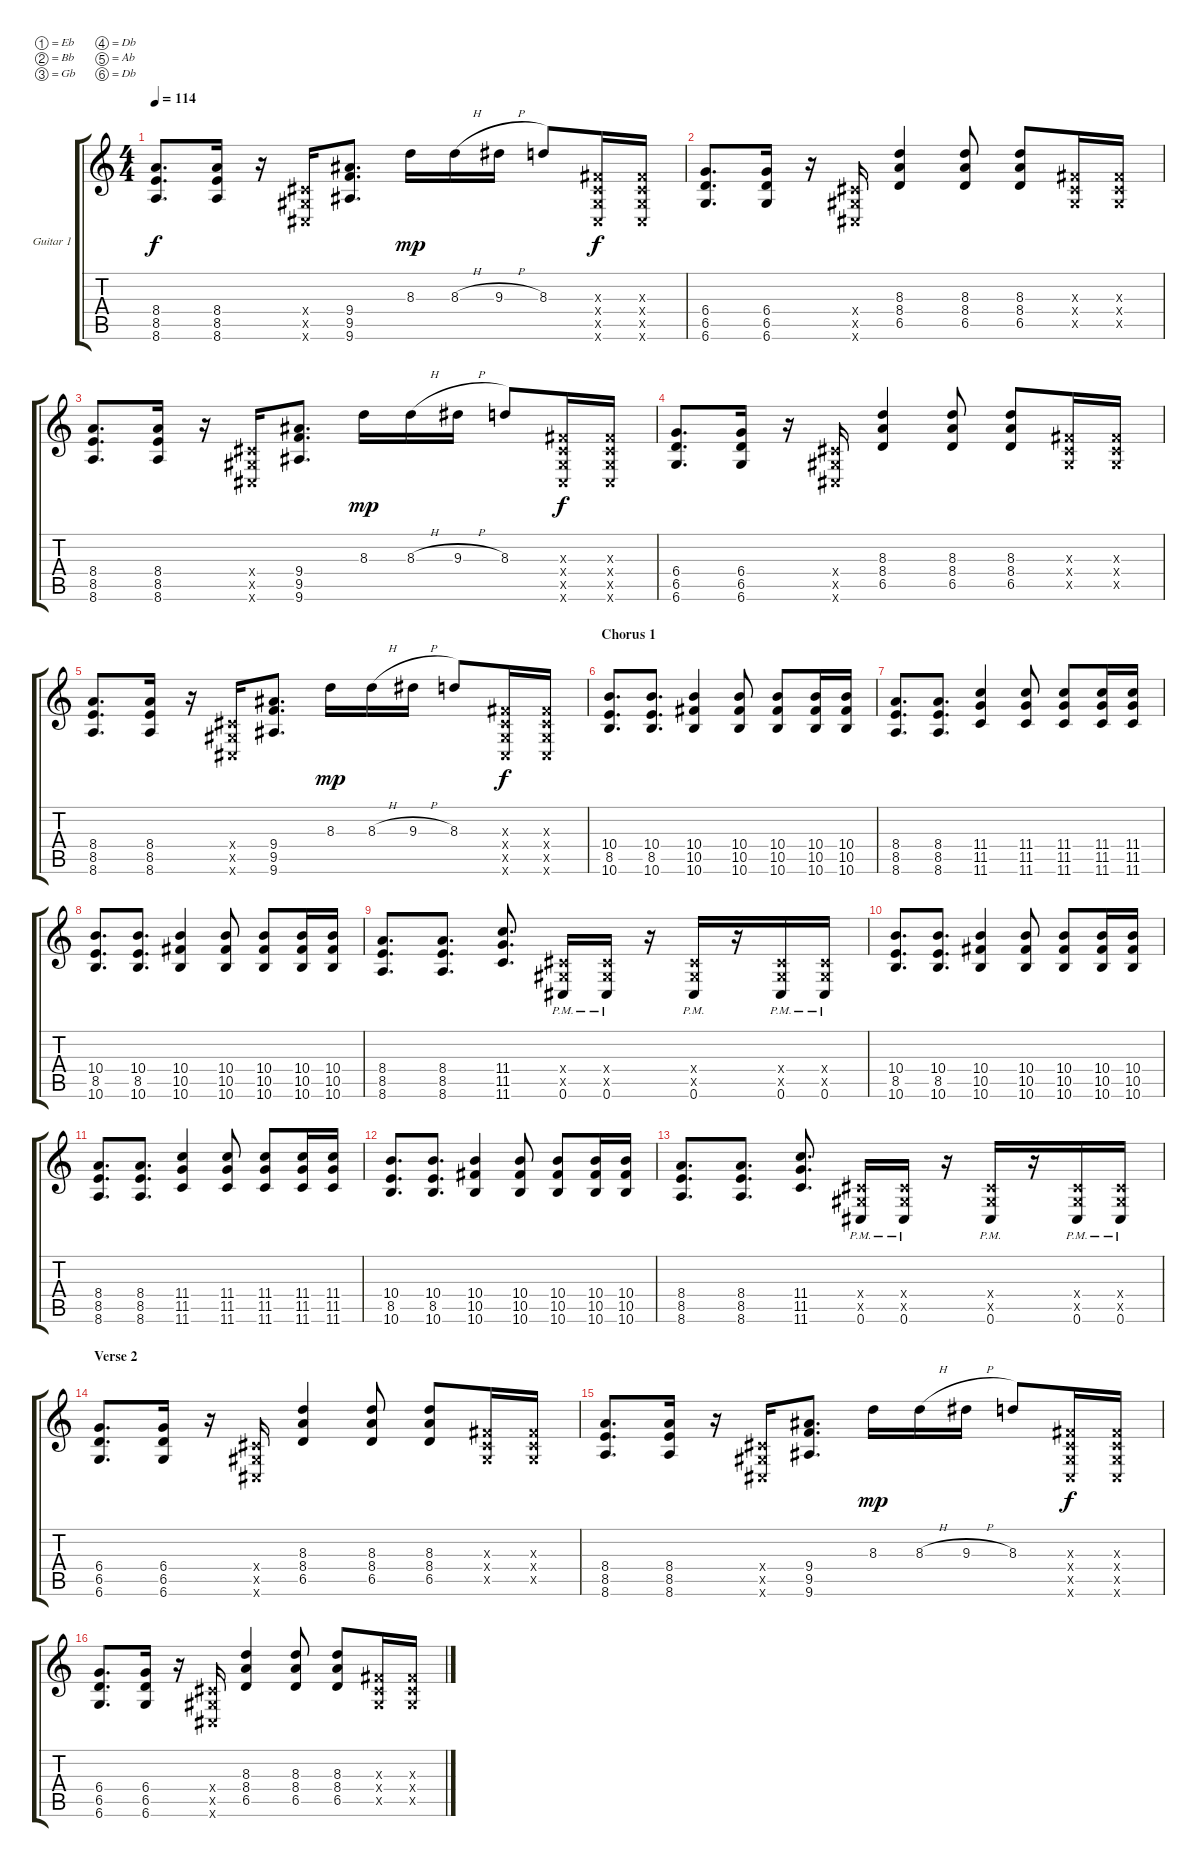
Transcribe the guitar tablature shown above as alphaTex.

\bracketExtendMode groupsimilarinstruments
\firstSystemTrackNameOrientation horizontal
\otherSystemsTrackNameOrientation horizontal
\track ("Guitar 1" "Guitar 1") {instrument overdrivenguitar}
\staff {score tabs}
\tuning (Eb4 Bb3 Gb3 Db3 Ab2 Db2)
\ts (4 4)
\tempo 114
\clef g2
\ks c
(8.4 8.5 8.6).8{d dy f} (8.4 8.5 8.6).16 r.16 (0.4{x} 0.5{x} 0.6{x}).16 (9.4 9.5 9.6).8{d} 8.3.16{dy mp} 8.3{h}.16 9.3{h}.16 8.3.8 (0.3{x} 0.4{x} 0.5{x} 0.6{x}).16{dy f} (0.3{x} 0.4{x} 0.5{x} 0.6{x}).16 |
(6.4 6.5 6.6).8{d} (6.4 6.5 6.6).16 r.16 (0.4{x} 0.5{x} 0.6{x}).16 (8.3 8.4 6.5).4 (8.3 8.4 6.5).8 (8.3 8.4 6.5).8 (0.3{x} 0.4{x} 0.5{x}).16 (0.3{x} 0.4{x} 0.5{x}).16 |
(8.4 8.5 8.6).8{d} (8.4 8.5 8.6).16 r.16 (0.4{x} 0.5{x} 0.6{x}).16 (9.4 9.5 9.6).8{d} 8.3.16{dy mp} 8.3{h}.16 9.3{h}.16 8.3.8 (0.3{x} 0.4{x} 0.5{x} 0.6{x}).16{dy f} (0.3{x} 0.4{x} 0.5{x} 0.6{x}).16 |
(6.4 6.5 6.6).8{d} (6.4 6.5 6.6).16 r.16 (0.4{x} 0.5{x} 0.6{x}).16 (8.3 8.4 6.5).4 (8.3 8.4 6.5).8 (8.3 8.4 6.5).8 (0.3{x} 0.4{x} 0.5{x}).16 (0.3{x} 0.4{x} 0.5{x}).16 |
(8.4 8.5 8.6).8{d} (8.4 8.5 8.6).16 r.16 (0.4{x} 0.5{x} 0.6{x}).16 (9.4 9.5 9.6).8{d} 8.3.16{dy mp} 8.3{h}.16 9.3{h}.16 8.3.8 (0.3{x} 0.4{x} 0.5{x} 0.6{x}).16{dy f} (0.3{x} 0.4{x} 0.5{x} 0.6{x}).16 |
\section ("" "Chorus 1")
(10.4 8.5 10.6).8{d} (10.4 8.5 10.6).8{d} (10.4 10.5 10.6).4 (10.4 10.5 10.6).8 (10.4 10.5 10.6).8 (10.4 10.5 10.6).16 (10.4 10.5 10.6).16 |
(8.4 8.5 8.6).8{d} (8.4 8.5 8.6).8{d} (11.4 11.5 11.6).4 (11.4 11.5 11.6).8 (11.4 11.5 11.6).8 (11.4 11.5 11.6).16 (11.4 11.5 11.6).16 |
(10.4 8.5 10.6).8{d} (10.4 8.5 10.6).8{d} (10.4 10.5 10.6).4 (10.4 10.5 10.6).8 (10.4 10.5 10.6).8 (10.4 10.5 10.6).16 (10.4 10.5 10.6).16 |
(8.4 8.5 8.6).8{d} (8.4 8.5 8.6).8{d} (11.4 11.5 11.6).8{d} (0.4{x} 0.5{x} 0.6{pm}).16 (0.4{x} 0.5{x} 0.6{pm}).16 r.16 (0.4{x} 0.5{x} 0.6{pm}).16 r.16 (0.4{x} 0.5{x} 0.6{pm}).16 (0.4{x} 0.5{x} 0.6{pm}).16 |
(10.4 8.5 10.6).8{d} (10.4 8.5 10.6).8{d} (10.4 10.5 10.6).4 (10.4 10.5 10.6).8 (10.4 10.5 10.6).8 (10.4 10.5 10.6).16 (10.4 10.5 10.6).16 |
(8.4 8.5 8.6).8{d} (8.4 8.5 8.6).8{d} (11.4 11.5 11.6).4 (11.4 11.5 11.6).8 (11.4 11.5 11.6).8 (11.4 11.5 11.6).16 (11.4 11.5 11.6).16 |
(10.4 8.5 10.6).8{d} (10.4 8.5 10.6).8{d} (10.4 10.5 10.6).4 (10.4 10.5 10.6).8 (10.4 10.5 10.6).8 (10.4 10.5 10.6).16 (10.4 10.5 10.6).16 |
(8.4 8.5 8.6).8{d} (8.4 8.5 8.6).8{d} (11.4 11.5 11.6).8{d} (0.4{x} 0.5{x} 0.6{pm}).16 (0.4{x} 0.5{x} 0.6{pm}).16 r.16 (0.4{x} 0.5{x} 0.6{pm}).16 r.16 (0.4{x} 0.5{x} 0.6{pm}).16 (0.4{x} 0.5{x} 0.6{pm}).16 |
\section ("" "Verse 2")
(6.4 6.5 6.6).8{d} (6.4 6.5 6.6).16 r.16 (0.4{x} 0.5{x} 0.6{x}).16 (8.3 8.4 6.5).4 (8.3 8.4 6.5).8 (8.3 8.4 6.5).8 (0.3{x} 0.4{x} 0.5{x}).16 (0.3{x} 0.4{x} 0.5{x}).16 |
(8.4 8.5 8.6).8{d} (8.4 8.5 8.6).16 r.16 (0.4{x} 0.5{x} 0.6{x}).16 (9.4 9.5 9.6).8{d} 8.3.16{dy mp} 8.3{h}.16 9.3{h}.16 8.3.8 (0.3{x} 0.4{x} 0.5{x} 0.6{x}).16{dy f} (0.3{x} 0.4{x} 0.5{x} 0.6{x}).16 |
(6.4 6.5 6.6).8{d} (6.4 6.5 6.6).16 r.16 (0.4{x} 0.5{x} 0.6{x}).16 (8.3 8.4 6.5).4 (8.3 8.4 6.5).8 (8.3 8.4 6.5).8 (0.3{x} 0.4{x} 0.5{x}).16 (0.3{x} 0.4{x} 0.5{x}).16
